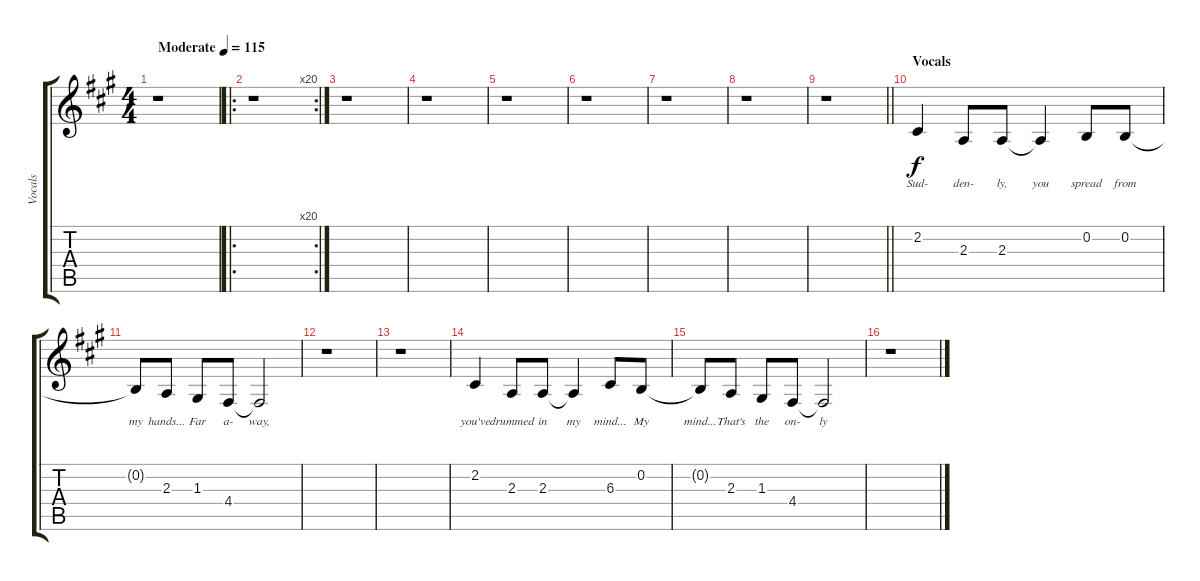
\track ("Vocals" "Vocals") {instrument lead6voice}
\staff {score tabs}
\tuning (E4 B3 G3 D3 A2 E2) {hide}
\ts (4 4)
\tempo (115 "Moderate")
\clef g2
\ks f#minor
r.1{dy f instrument lead6voice} |
\ro
\rc 20
r.1 |
r.1 |
r.1 |
r.1 |
r.1 |
r.1 |
r.1 |
\barLineRight lightlight
r.1 |
\section ("" "Vocals")
2.2.4{lyrics (0 "Sud-") lyrics (1 "") lyrics (2 "") lyrics (3 "") lyrics (4 "")} 2.3.8{lyrics (0 "den-") lyrics (1 "") lyrics (2 "") lyrics (3 "") lyrics (4 "")} 2.3.8{lyrics (0 "ly,") lyrics (1 "") lyrics (2 "") lyrics (3 "") lyrics (4 "")} 2.3{t}.4{lyrics (0 "you") lyrics (1 "") lyrics (2 "") lyrics (3 "") lyrics (4 "")} 0.2.8{lyrics (0 "spread") lyrics (1 "") lyrics (2 "") lyrics (3 "") lyrics (4 "")} 0.2.8{lyrics (0 "from") lyrics (1 "") lyrics (2 "") lyrics (3 "") lyrics (4 "")} |
0.2{t}.8{lyrics (0 "my") lyrics (1 "") lyrics (2 "") lyrics (3 "") lyrics (4 "")} 2.3.8{lyrics (0 "hands...") lyrics (1 "") lyrics (2 "") lyrics (3 "") lyrics (4 "")} 1.3.8{lyrics (0 "Far") lyrics (1 "") lyrics (2 "") lyrics (3 "") lyrics (4 "")} 4.4.8{lyrics (0 "a-") lyrics (1 "") lyrics (2 "") lyrics (3 "") lyrics (4 "")} 4.4{t}.2{lyrics (0 "way,") lyrics (1 "") lyrics (2 "") lyrics (3 "") lyrics (4 "")} |
r.1 |
r.1 |
2.2.4{lyrics (0 "you've") lyrics (1 "") lyrics (2 "") lyrics (3 "") lyrics (4 "")} 2.3.8{lyrics (0 "drummed") lyrics (1 "") lyrics (2 "") lyrics (3 "") lyrics (4 "")} 2.3.8{lyrics (0 "in") lyrics (1 "") lyrics (2 "") lyrics (3 "") lyrics (4 "")} 2.3{t}.4{lyrics (0 "my") lyrics (1 "") lyrics (2 "") lyrics (3 "") lyrics (4 "")} 6.3.8{lyrics (0 "mind...") lyrics (1 "") lyrics (2 "") lyrics (3 "") lyrics (4 "")} 0.2.8{lyrics (0 "My") lyrics (1 "") lyrics (2 "") lyrics (3 "") lyrics (4 "")} |
0.2{t}.8{lyrics (0 "mind...") lyrics (1 "") lyrics (2 "") lyrics (3 "") lyrics (4 "")} 2.3.8{lyrics (0 "That's") lyrics (1 "") lyrics (2 "") lyrics (3 "") lyrics (4 "")} 1.3.8{lyrics (0 "the") lyrics (1 "") lyrics (2 "") lyrics (3 "") lyrics (4 "")} 4.4.8{lyrics (0 "on-") lyrics (1 "") lyrics (2 "") lyrics (3 "") lyrics (4 "")} 4.4{t}.2{lyrics (0 "ly") lyrics (1 "") lyrics (2 "") lyrics (3 "") lyrics (4 "")} |
r.1
